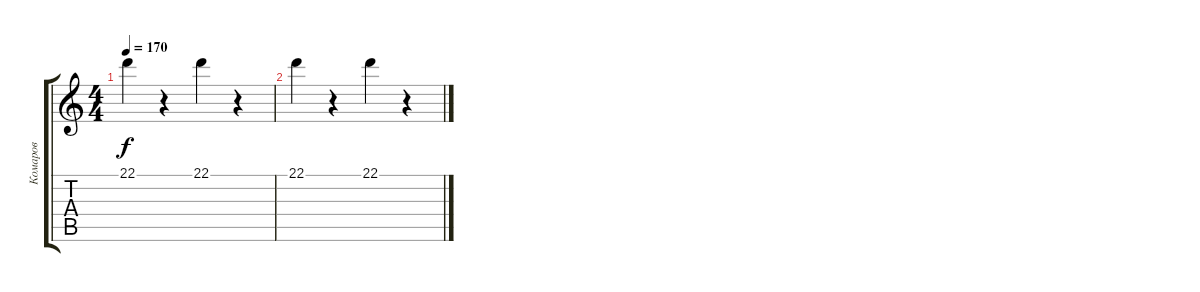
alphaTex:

\track ("Комаров" "Комаров") {instrument pad3polysynth}
\staff {score tabs}
\tuning (E4 B3 G3 D3 A2 E2) {hide}
\ts (4 4)
\tempo 170
\clef g2
\ks c
22.1.4{dy f volume 8} r.4 22.1.4{volume 6} r.4 |
22.1.4{volume 4} r.4 22.1.4{volume 2} r.4
